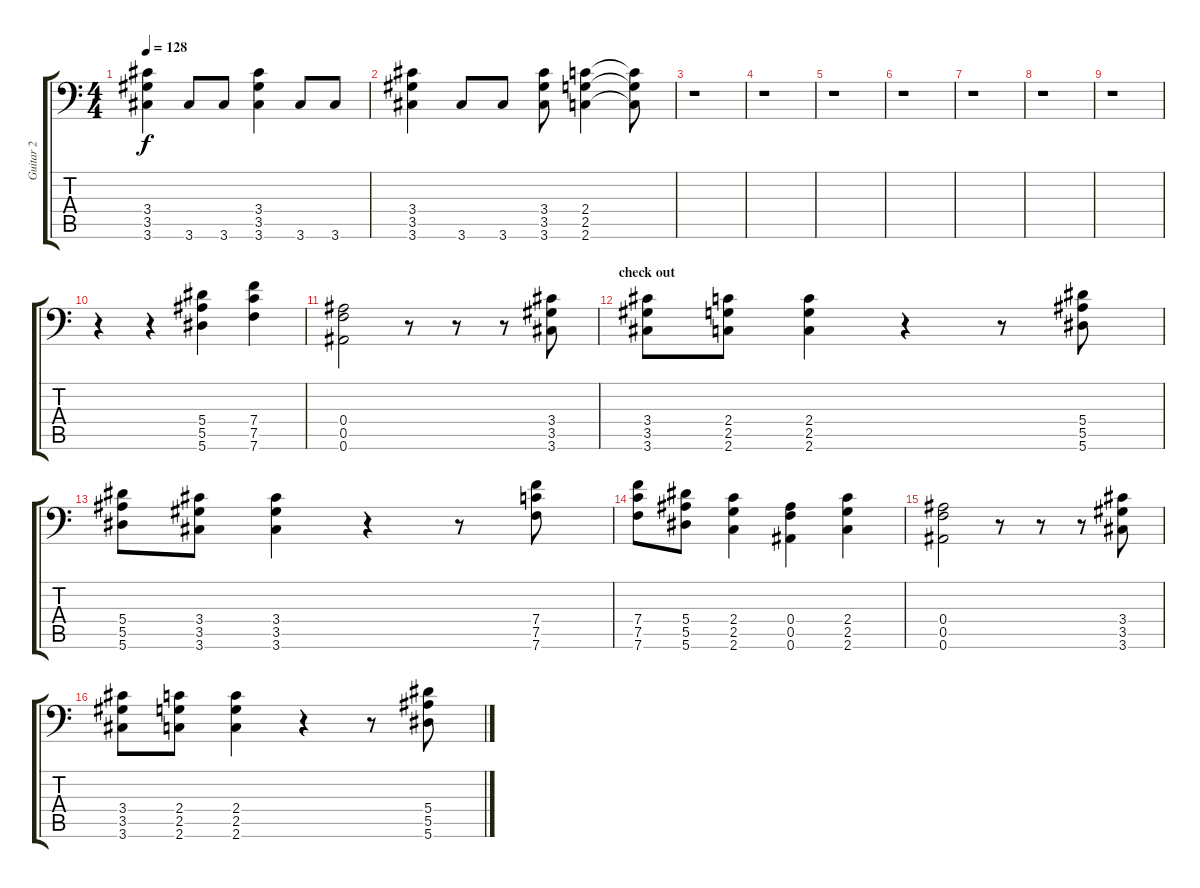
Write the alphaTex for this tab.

\track ("Guitar 2" "Guitar 2") {instrument overdrivenguitar}
\staff {score tabs}
\tuning (C4 G3 Eb3 Bb2 F2 Bb1) {hide}
\ts (4 4)
\tempo 128
\clef f4
\ks c
(3.4 3.5 3.6).4{dy f} 3.6.8 3.6.8 (3.4 3.5 3.6).4 3.6.8 3.6.8 |
(3.4 3.5 3.6).4 3.6.8 3.6.8 (3.4 3.5 3.6).8 (2.4 2.5 2.6).4 (2.4{t} 2.5{t} 2.6{t}).8 |
r.1 |
r.1 |
r.1 |
r.1 |
r.1 |
r.1 |
r.1 |
r.4 r.4 (5.4 5.5 5.6).4 (7.4 7.5 7.6).4 |
(0.4 0.5 0.6).2 r.8 r.8 r.8 (3.4 3.5 3.6).8 |
\section ("" "check out")
(3.4 3.5 3.6).8 (2.4 2.5 2.6).8 (2.4 2.5 2.6).4 r.4 r.8 (5.4 5.5 5.6).8 |
(5.4 5.5 5.6).8 (3.4 3.5 3.6).8 (3.4 3.5 3.6).4 r.4 r.8 (7.4 7.5 7.6).8 |
(7.4 7.5 7.6).8 (5.4 5.5 5.6).8 (2.4 2.5 2.6).4 (0.4 0.5 0.6).4 (2.4 2.5 2.6).4 |
(0.4 0.5 0.6).2 r.8 r.8 r.8 (3.4 3.5 3.6).8 |
(3.4 3.5 3.6).8 (2.4 2.5 2.6).8 (2.4 2.5 2.6).4 r.4 r.8 (5.4 5.5 5.6).8
